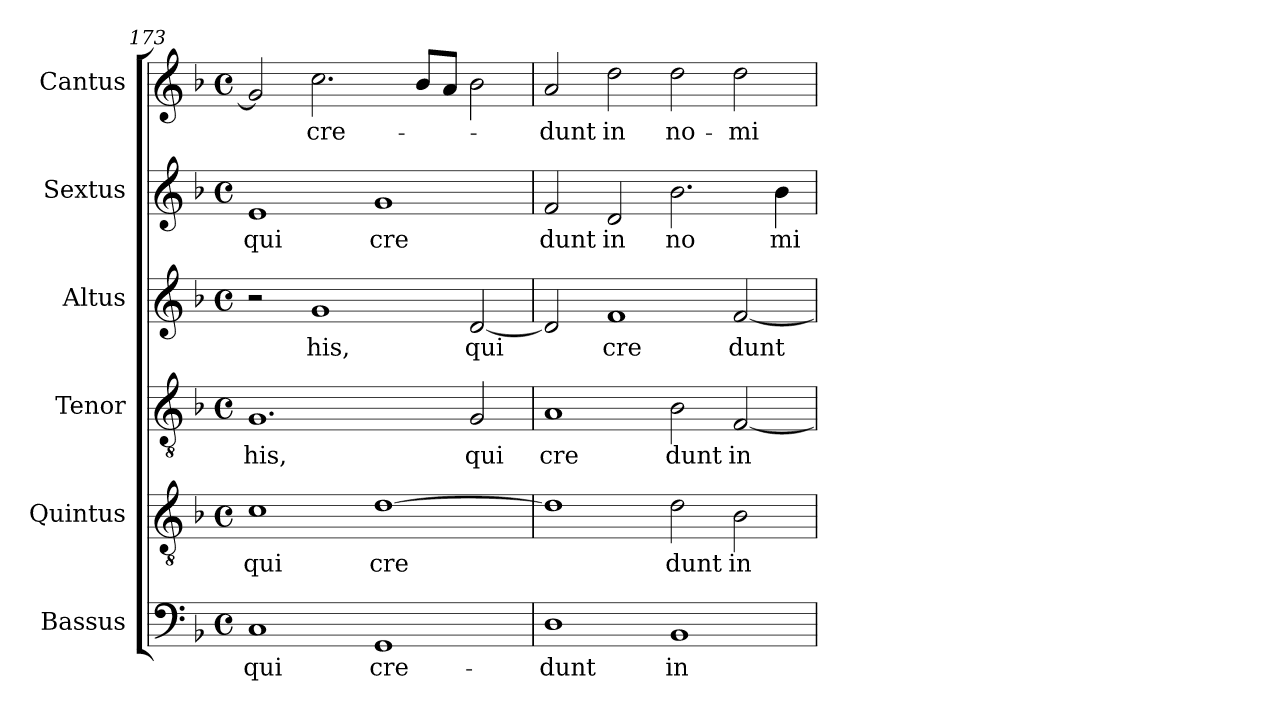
**kern	**text	**kern	**text	**kern	**text	**kern	**text	**kern	**text	**kern	**text
*part6	*part6	*part5	*part5	*part4	*part4	*part3	*part3	*part2	*part2	*part1	*part1
*staff6	*staff6	*staff5	*staff5	*staff4	*staff4	*staff3	*staff3	*staff2	*staff2	*staff1	*staff1
*I"Bassus	*	*I"Quintus	*	*I"Tenor	*	*I"Altus	*	*I"Sextus	*	*I"Cantus	*
*I'Bassus	*	*I'Quintus	*	*I'Tenor	*	*I'Altus	*	*I'Sextus	*	*I'Cantus	*
*clefF4	*	*clefGv2	*	*clefGv2	*	*clefG2	*	*clefG2	*	*clefG2	*
*k[b-]	*	*k[b-]	*	*k[b-]	*	*k[b-]	*	*k[b-]	*	*k[b-]	*
*F:	*	*F:	*	*F:	*	*F:	*	*F:	*	*F:	*
*M4/4	*	*M4/4	*	*M4/4	*	*M4/4	*	*M4/4	*	*M4/4	*
*met(c)	*	*met(c)	*	*met(c)	*	*met(c)	*	*met(c)	*	*met(c)	*
=173	=173	=173	=173	=173	=173	=173	=173	=173	=173	=173	=173
!	!LO:LY:b:cj	!	!LO:LY:b:cj	!	!LO:LY:b:cj	!	!	!	!LO:LY:b:cj	!	!
1C	qui	1c	qui	1.G	his,	2r	.	1e	qui	2g/]	.
!	!	!	!	!	!	!	!LO:LY:b:cj	!	!	!	!LO:LY:b
.	.	.	.	.	.	1g	his,	.	.	2.cc\	cre-
!	!LO:LY:b:cj	!	!LO:LY:b:cj	!	!	!	!	!	!LO:LY:b:cj	!	!
1GG	cre-	[>1d	cre	.	.	.	.	1g	cre	.	.
.	.	.	.	.	.	.	.	.	.	8b-/L	.
.	.	.	.	.	.	.	.	.	.	8a/J	.
!	!	!	!	!	!LO:LY:b:cj	!	!LO:LY:b	!	!	!	!
.	.	.	.	2G/	qui	[<2d/	qui	.	.	2b-\	.
=174	=174	=174	=174	=174	=174	=174	=174	=174	=174	=174	=174
!	!LO:LY:b:cj	!	!	!	!LO:LY:b:cj	!	!	!	!LO:LY:b:cj	!	!LO:LY:b:cj
1D	-dunt	1d]	.	1A	cre	2d/]	.	2f/	dunt	2a/	-dunt
!	!	!	!	!	!	!	!LO:LY:b:cj	!	!LO:LY:b:cj	!	!LO:LY:b:cj
.	.	.	.	.	.	1f	cre	2d/	in	2dd\	in
!	!LO:LY:b:cj	!	!LO:LY:b:cj	!	!LO:LY:b:cj	!	!	!	!LO:LY:b:cj	!	!LO:LY:b:cj
1BB-	in	2d\	dunt	2B-\	dunt	.	.	2.b-\	no	2dd\	no-
!	!	!	!LO:LY:b:cj	!	!LO:LY:b:cj	!	!LO:LY:b	!	!	!	!LO:LY:b:cj
.	.	2B-\	in	[<2F/	in	[<2f/	dunt	.	.	2dd\	-mi-
!	!	!	!	!	!	!	!	!	!LO:LY:b:cj	!	!
.	.	.	.	.	.	.	.	4b-\	mi	.	.
=	=	=	=	=	=	=	=	=	=	=	=
*-	*-	*-	*-	*-	*-	*-	*-	*-	*-	*-	*-
